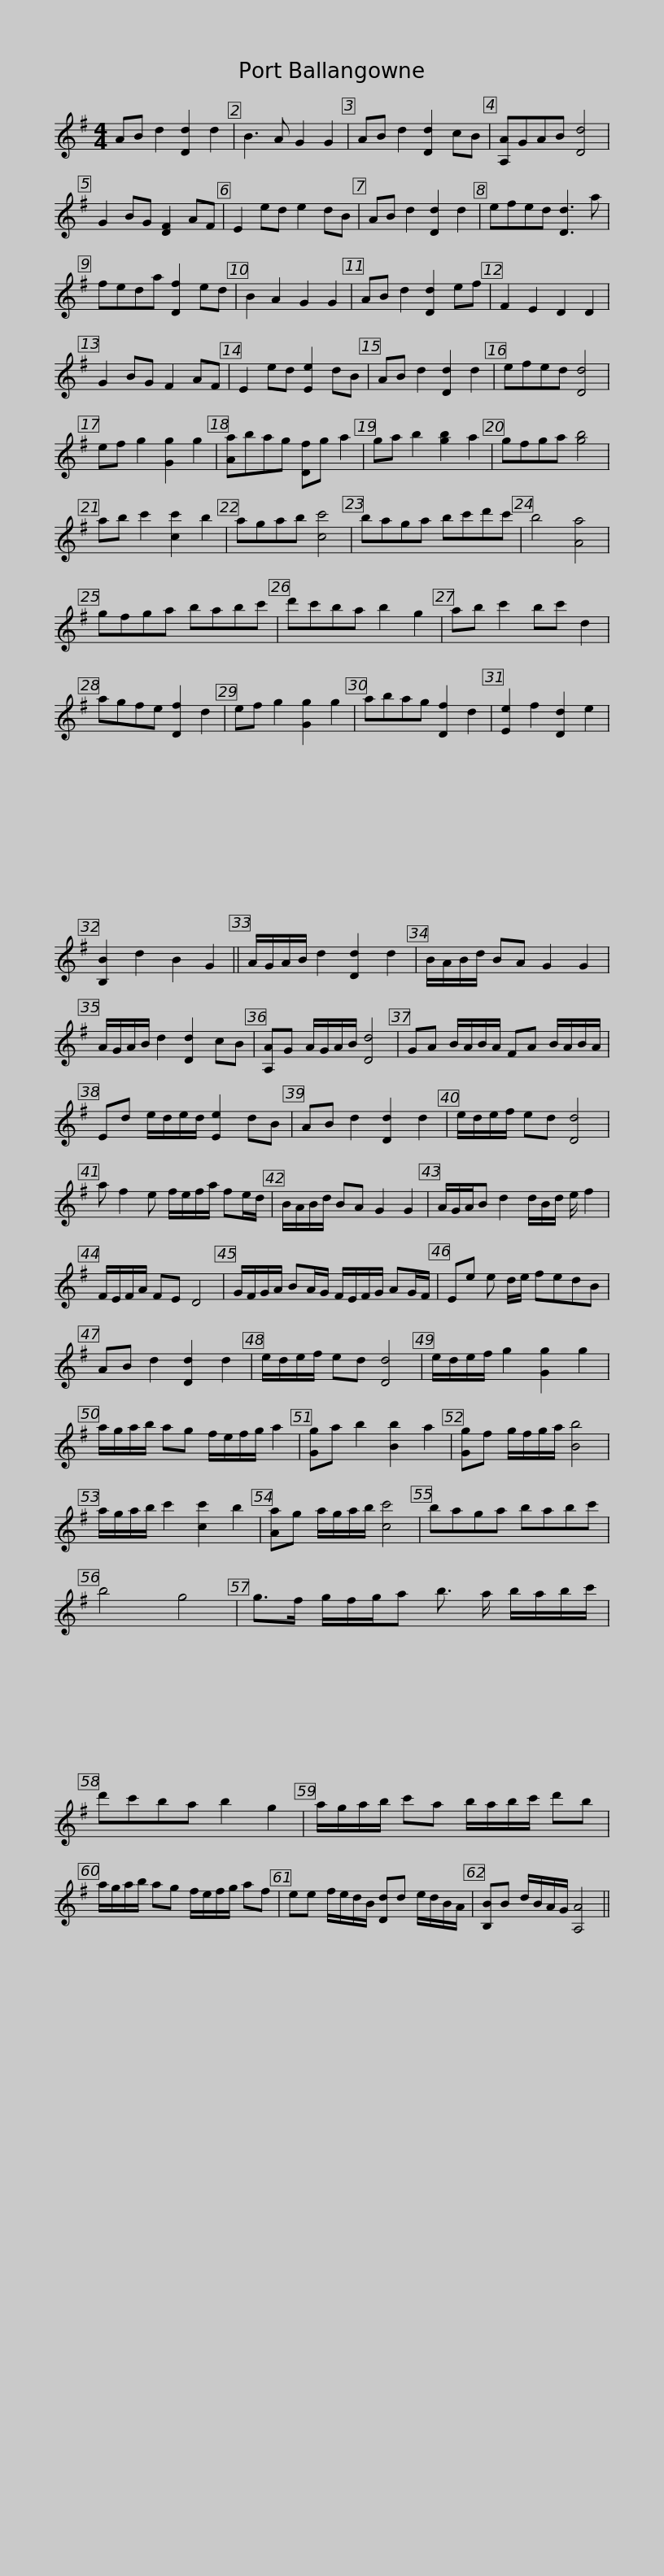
X:1
L:1/8
M:4/4
I:linebreak $
K:G
V:1 treble
V:1
 AB d2 [Dd]2 d2 | B3 A G2 G2 | AB d2 [Dd]2 cB | [A,A]GAB [Dd]4 | G2 BG [DF]2 AF | %5
 E2 ed e2 dB | AB d2 [Dd]2 d2 |$ efed [Dd]3 a | feda [Df]2 ed | B2 A2 G2 G2 | %10
 AB d2 [Dd]2 ef | F2 E2 D2 D2 | G2 BG F2 AF | E2 ed [Ee]2 dB | AB d2 [Dd]2 d2 |$ %15
 efed [Dd]4 | ef g2 [Gg]2 g2 | [Aa]bag [Df]g a2 | ga b2 [gb]2 a2 | gfga [gb]4 | %20
 ab c'2 [cc']2 b2 | agab [cc']4 |$ baga bc'd'c' | b4 [Aa]4 | gfga babc' | %25
 d'c'ba b2 g2 | ab c'2 bc' d2 | agfe [Df]2 d2 |$ ef g2 [Gg]2 g2 | abag [Df]2 d2 | %30
 [Ee]2 f2 [Dd]2 e2 | [B,B]2 d2 B2 G2 || A/G/A/B/ d2 [Dd]2 d2 | B/A/B/d/ BA G2 G2 | A/G/A/B/ d2 [Dd]2 cB |$ %35
 [A,A]G A/G/A/B/ [Dd]4 | GA B/A/B/A/ FA B/A/B/A/ | Ed e/d/e/d/ [Ee]2 dB | AB d2 [Dd]2 d2 | e/d/e/f/ ed [Dd]4 |$ %40
 a f2 e f/e/f/a/ fe/d/ | B/A/B/d/ BA G2 G2 | A/G/A/B d2 d/B/d/ e/ f2 | F/E/F/A/ FE D4 |$ G/F/G/A/ BA/G/ F/E/F/G/ AG/F/ | %45
 Ee e d/e/ fedB | AB d2 [Dd]2 d2 | e/d/e/f/ ed [Dd]4 | e/d/e/f/ g2 [Gg]2 g2 |$ a/g/a/b/ ag f/e/f/g/ a2 | %50
 [Gg]a b2 [Bb]2 a2 | [Gg]f g/f/g/a/ [Bb]4 | a/g/a/b/ c'2 [cc']2 b2 | [Aa]g a/g/a/b/ [cc']4 |$ baga babc' | %55
 b4 g4 | g>f g/f/g/a b3/2 a/ b/a/b/c'/ | d'c'ba b2 g2 |$ a/g/a/b/ c'a b/a/b/c'/ d'b | a/g/a/b/ ag f/e/f/g/ af | %60
 ee f/e/d/B/ [Dd]d e/d/B/A/ |$ [B,B]B d/B/A/G/ [A,A]4 || %62
